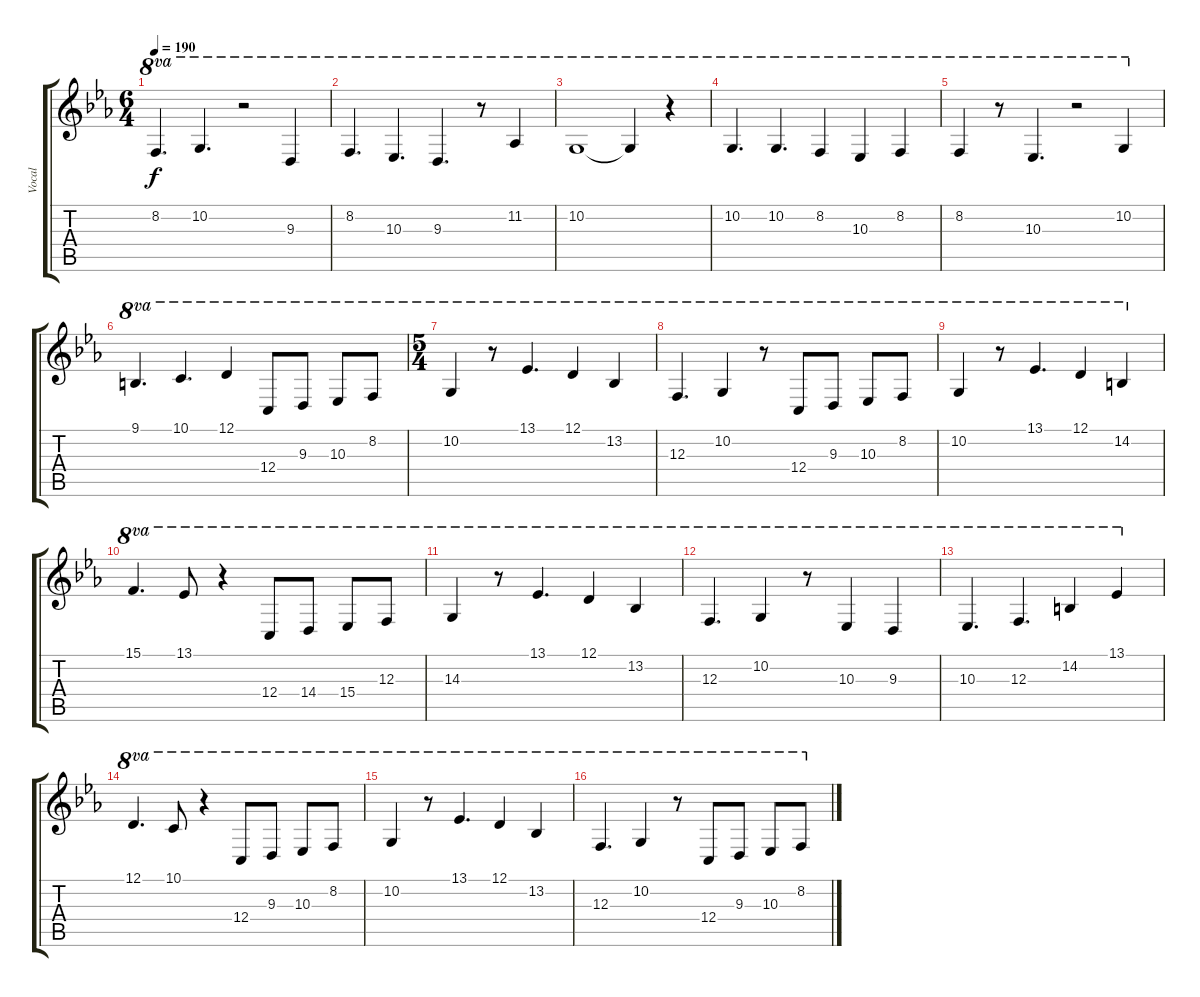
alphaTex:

\track ("Vocal" "Vocal") {instrument clarinet}
\staff {score tabs}
\tuning (D4 A3 F3 C3 G2 C2) {hide}
\ts (6 4)
\tempo 190
\clef g2
\ks eb
8.2.4{d ot 8va dy f} 10.2.4{d ot 8va} r.2{ot 8va} 9.3.4{ot 8va} |
8.2.4{d ot 8va} 10.3.4{d ot 8va} 9.3.4{d ot 8va} r.8{ot 8va} 11.2.4{ot 8va} |
10.2.1{ot 8va} 10.2{t}.4{ot 8va} r.4{ot 8va} |
10.2.4{d ot 8va} 10.2.4{d ot 8va} 8.2.4{ot 8va} 10.3.4{ot 8va} 8.2.4{ot 8va} |
8.2.4{ot 8va} r.8{ot 8va} 10.3.4{d ot 8va} r.2{ot 8va} 10.2.4{ot 8va} |
9.1.4{d ot 8va} 10.1.4{d ot 8va} 12.1.4{ot 8va} 12.4.8{ot 8va} 9.3.8{ot 8va} 10.3.8{ot 8va} 8.2.8{ot 8va} |
\ts (5 4)
10.2.4{ot 8va} r.8{ot 8va} 13.1.4{d ot 8va} 12.1.4{ot 8va} 13.2.4{ot 8va} |
12.3.4{d ot 8va} 10.2.4{ot 8va} r.8{ot 8va} 12.4.8{ot 8va} 9.3.8{ot 8va} 10.3.8{ot 8va} 8.2.8{ot 8va} |
10.2.4{ot 8va} r.8{ot 8va} 13.1.4{d ot 8va} 12.1.4{ot 8va} 14.2.4{ot 8va} |
15.1.4{d ot 8va} 13.1.8{ot 8va} r.4{ot 8va} 12.4.8{ot 8va} 14.4.8{ot 8va} 15.4.8{ot 8va} 12.3.8{ot 8va} |
14.3.4{ot 8va} r.8{ot 8va} 13.1.4{d ot 8va} 12.1.4{ot 8va} 13.2.4{ot 8va} |
12.3.4{d ot 8va} 10.2.4{ot 8va} r.8{ot 8va} 10.3.4{ot 8va} 9.3.4{ot 8va} |
10.3.4{d ot 8va} 12.3.4{d ot 8va} 14.2.4{ot 8va} 13.1.4{ot 8va} |
12.1.4{d ot 8va} 10.1.8{ot 8va} r.4{ot 8va} 12.4.8{ot 8va} 9.3.8{ot 8va} 10.3.8{ot 8va} 8.2.8{ot 8va} |
10.2.4{ot 8va} r.8{ot 8va} 13.1.4{d ot 8va} 12.1.4{ot 8va} 13.2.4{ot 8va} |
12.3.4{d ot 8va} 10.2.4{ot 8va} r.8{ot 8va} 12.4.8{ot 8va} 9.3.8{ot 8va} 10.3.8{ot 8va} 8.2.8{ot 8va}
